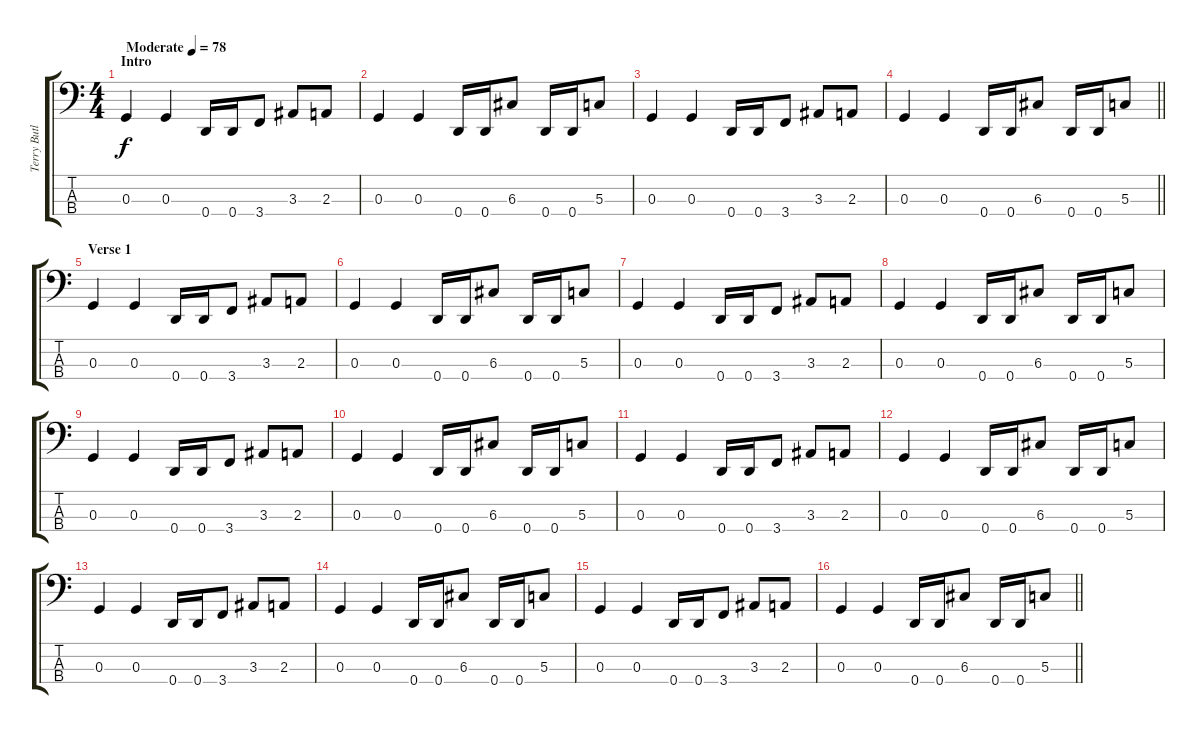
\track ("Terry Butler" "Terry Butl") {instrument electricbassfinger}
\staff {score tabs}
\tuning (F2 C2 G1 D1) {hide}
\ts (4 4)
\section ("" "Intro")
\tempo (78 "Moderate")
\clef f4
\ks c
0.3.4{dy f instrument electricbassfinger} 0.3.4 0.4.16 0.4.16 3.4.8 3.3.8 2.3.8 |
0.3.4 0.3.4 0.4.16 0.4.16 6.3.8 0.4.16 0.4.16 5.3.8 |
0.3.4 0.3.4 0.4.16 0.4.16 3.4.8 3.3.8 2.3.8 |
\barLineRight lightlight
0.3.4 0.3.4 0.4.16 0.4.16 6.3.8 0.4.16 0.4.16 5.3.8 |
\section ("" "Verse 1")
0.3.4 0.3.4 0.4.16 0.4.16 3.4.8 3.3.8 2.3.8 |
0.3.4 0.3.4 0.4.16 0.4.16 6.3.8 0.4.16 0.4.16 5.3.8 |
0.3.4 0.3.4 0.4.16 0.4.16 3.4.8 3.3.8 2.3.8 |
0.3.4 0.3.4 0.4.16 0.4.16 6.3.8 0.4.16 0.4.16 5.3.8 |
0.3.4 0.3.4 0.4.16 0.4.16 3.4.8 3.3.8 2.3.8 |
0.3.4 0.3.4 0.4.16 0.4.16 6.3.8 0.4.16 0.4.16 5.3.8 |
0.3.4 0.3.4 0.4.16 0.4.16 3.4.8 3.3.8 2.3.8 |
0.3.4 0.3.4 0.4.16 0.4.16 6.3.8 0.4.16 0.4.16 5.3.8 |
0.3.4 0.3.4 0.4.16 0.4.16 3.4.8 3.3.8 2.3.8 |
0.3.4 0.3.4 0.4.16 0.4.16 6.3.8 0.4.16 0.4.16 5.3.8 |
0.3.4 0.3.4 0.4.16 0.4.16 3.4.8 3.3.8 2.3.8 |
\barLineRight lightlight
0.3.4 0.3.4 0.4.16 0.4.16 6.3.8 0.4.16 0.4.16 5.3.8
